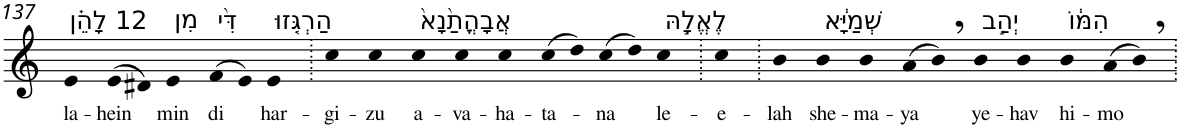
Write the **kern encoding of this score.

**kern	**text
*part1	*part1
*staff1	*staff1
*I"Piano	*
*I'Pno	*
!!LO:PB:g=z
*clefG2	*
*k[]	*
=137	=137
!LO:TX:a:t=12 לָהֵ֗ן	!
!	!LO:LY:b
4e	la-
!	!LO:LY:b
(>8e	-hein
8d#X)	.
!LO:TX:a:t=מִן	!
!	!LO:LY:b
4e	min
!LO:TX:a:t=דִּ֨י	!
!	!LO:LY:b
(>8f	di
8e)	.
!LO:TX:a:t=הַרְגִּ֤זוּ	!
!	!LO:LY:b
4e	har-
=138.	=138.
!	!LO:LY:b
4cc	-gi-
!	!LO:LY:b
4cc	-zu
!LO:TX:a:t=אֲבָהֳתַ֙נָא֙	!
!	!LO:LY:b
4cc	a-
!	!LO:LY:b
4cc	-va-
!	!LO:LY:b
4cc	-ha-
!	!LO:LY:b
(>8cc	-ta-
8dd)	.
!	!LO:LY:b
(>8cc	-na
8dd)	.
!LO:TX:a:t=לֶאֱלָ֣הּ	!
!	!LO:LY:b
4cc	le-
=139.	=139.
!	!LO:LY:b
4cc	-e-
=140.	=140.
!	!LO:LY:b
4b	-lah
!LO:TX:a:t=שְׁמַיָּ֔א	!
!	!LO:LY:b
4b	she-
!	!LO:LY:b
4b	-ma-
!	!LO:LY:b
(>8a	-ya
8b,)	.
!LO:TX:a:t=יְהַ֣ב	!
!	!LO:LY:b
4b	ye-
!	!LO:LY:b
4b	-hav
!LO:TX:a:t=הִמּ֔וֹ	!
!	!LO:LY:b
4b	hi-
!	!LO:LY:b
(>8a	-mo
8b,)	.
=.	=.
*-	*-
